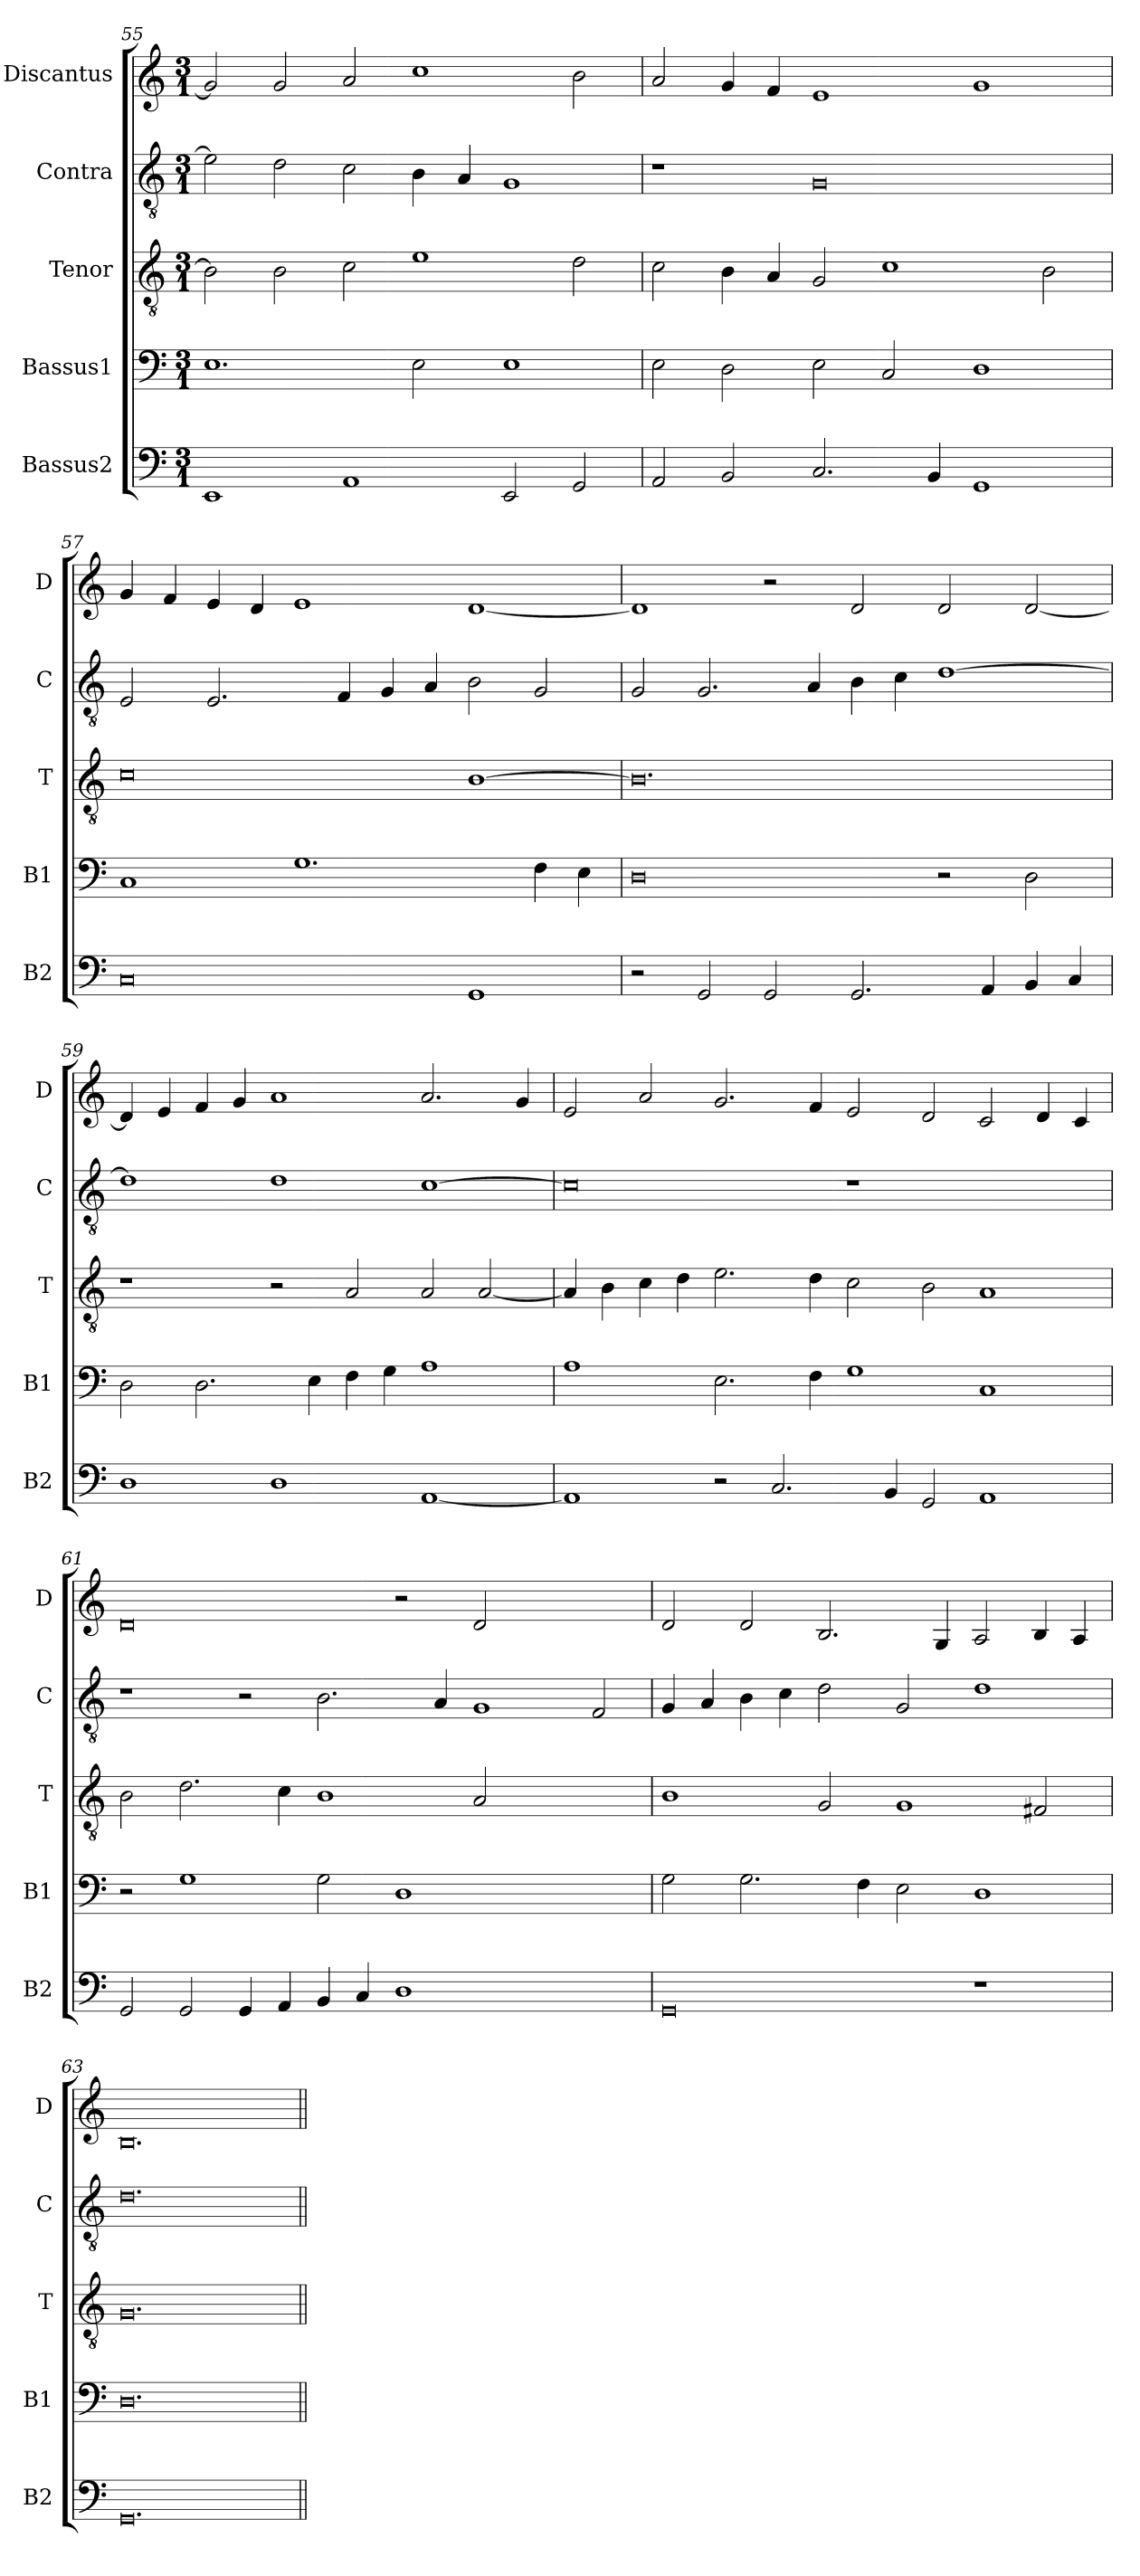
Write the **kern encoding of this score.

**kern	**kern	**kern	**kern	**kern
*part5	*part4	*part3	*part2	*part1
*staff5	*staff4	*staff3	*staff2	*staff1
*I"Bassus2	*I"Bassus1	*I"Tenor	*I"Contra	*I"Discantus
*I'B2	*I'B1	*I'T	*I'C	*I'D
*clefF4	*clefF4	*clefGv2	*clefGv2	*clefG2
*k[]	*k[]	*k[]	*k[]	*k[]
*M3/1	*M3/1	*M3/1	*M3/1	*M3/1
=55	=55	=55	=55	=55
1EE	1.E	2B\]	2e\]	2g/]
.	.	2B\	2d\	2g/
1AA	.	2c\	2c\	2a/
.	2E\	1e	4B\	1cc
.	.	.	4A/	.
2EE/	1E	.	1G	.
2GG/	.	2d\	.	2b\
=56	=56	=56	=56	=56
2AA/	2E\	2c\	1r	2a/
2BB/	2D\	4B\	.	4g/
.	.	4A/	.	4f/
2.C/	2E\	2G/	0G	1e
.	2C/	1c	.	.
4BB/	.	.	.	.
1GG	1D	.	.	1g
.	.	2B\	.	.
=57	=57	=57	=57	=57
0C	1C	0c	2E/	4g/
.	.	.	.	4f/
.	.	.	2.E/	4e/
.	.	.	.	4d/
.	1.G	.	.	1e
.	.	.	4F/	.
.	.	.	4G/	.
.	.	.	4A/	.
1GG	.	[1B	2B\	[1d
.	4F\	.	2G/	.
.	4E\	.	.	.
=58	=58	=58	=58	=58
2r	0D	0.B]	2G/	1d]
2GG/	.	.	2.G/	.
2GG/	.	.	.	2r
.	.	.	4A/	.
2.GG/	.	.	4B\	2d/
.	.	.	4c\	.
.	2r	.	[1d	2d/
4AA/	.	.	.	.
4BB/	2D\	.	.	[2d/
4C/	.	.	.	.
=59	=59	=59	=59	=59
1D	2D\	1r	1d]	4d/]
.	.	.	.	4e/
.	2.D\	.	.	4f/
.	.	.	.	4g/
1D	.	2r	1d	1a
.	4E\	.	.	.
.	4F\	2A/	.	.
.	4G\	.	.	.
[1AA	1A	2A/	[1c	2.a/
.	.	[2A/	.	.
.	.	.	.	4g/
=60	=60	=60	=60	=60
1AA]	1A	4A/]	0c]	2e/
.	.	4B\	.	.
.	.	4c\	.	2a/
.	.	4d\	.	.
2r	2.E\	2.e\	.	2.g/
2.C/	.	.	.	.
.	4F\	4d\	.	4f/
.	1G	2c\	1r	2e/
4BB/	.	.	.	.
2GG/	.	2B\	.	2d/
1AA	1C	1A	1ryy	2c/
.	.	.	.	4d/
.	.	.	.	4c/
=61	=61	=61	=61	=61
2GG/	2r	2B\	1r	0d
2GG/	1G	2.d\	.	.
4GG/	.	.	2r	.
4AA/	.	4c\	.	.
4BB/	2G\	1B	2.B\	.
4C/	.	.	.	.
1D	1D	.	.	2r
.	.	.	4A/	.
.	.	2A/	1G	2d/
1ryy	1ryy	1ryy	.	1ryy
.	.	.	2F/	.
=62	=62	=62	=62	=62
0GG	2G\	1B	4G/	2d/
.	.	.	4A/	.
.	2.G\	.	4B\	2d/
.	.	.	4c\	.
.	.	2G/	2d\	2.B/
.	4F\	.	.	.
.	2E\	1G	2G/	.
.	.	.	.	4G/
1r	1D	.	1d	2A/
.	.	2F#X/	.	4B/
.	.	.	.	4A/
=63	=63	=63	=63	=63
0.GG	0.D	0.G	0.d	0.B
=||	=||	=||	=||	=||
*-	*-	*-	*-	*-
